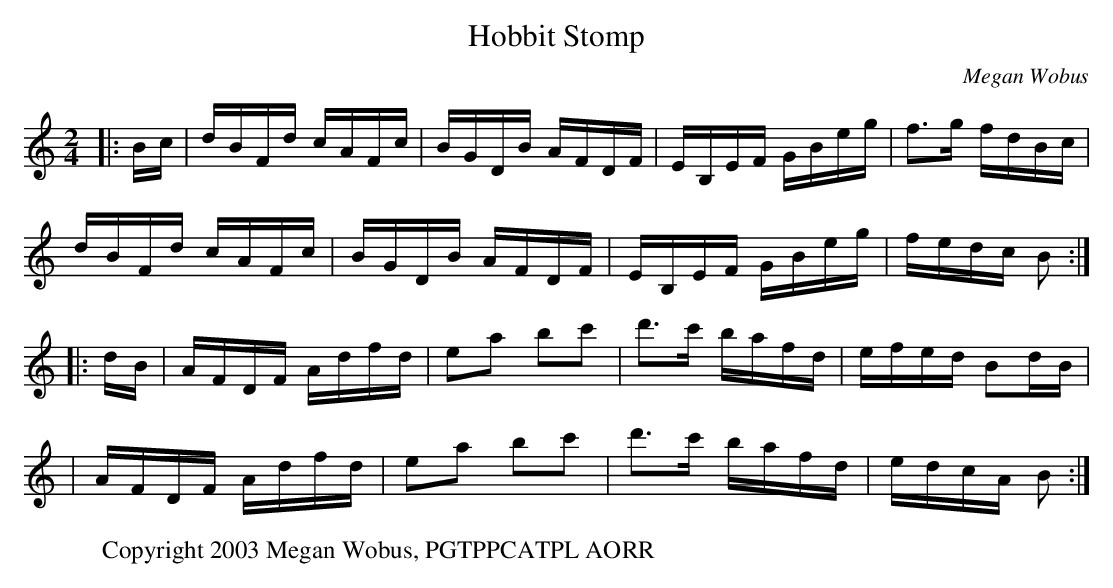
X:1
T:Hobbit Stomp
C:Megan Wobus
M:2/4
K:bm
|: Bc| dBFd cAFc | BGDB AFDF | EB,EF GBeg | f3g fdBc |
dBFd cAFc | BGDB AFDF | EB,EF GBeg | fedc B2 :|
|:dB| AFDF Adfd | e2a2 b2c'2 | d'3c' bafd | efed B2dB |
| AFDF Adfd | e2a2 b2c'2 | d'3c' bafd | edcA B2   :|
W:Copyright 2003 Megan Wobus, PGTPPCATPL AORR
